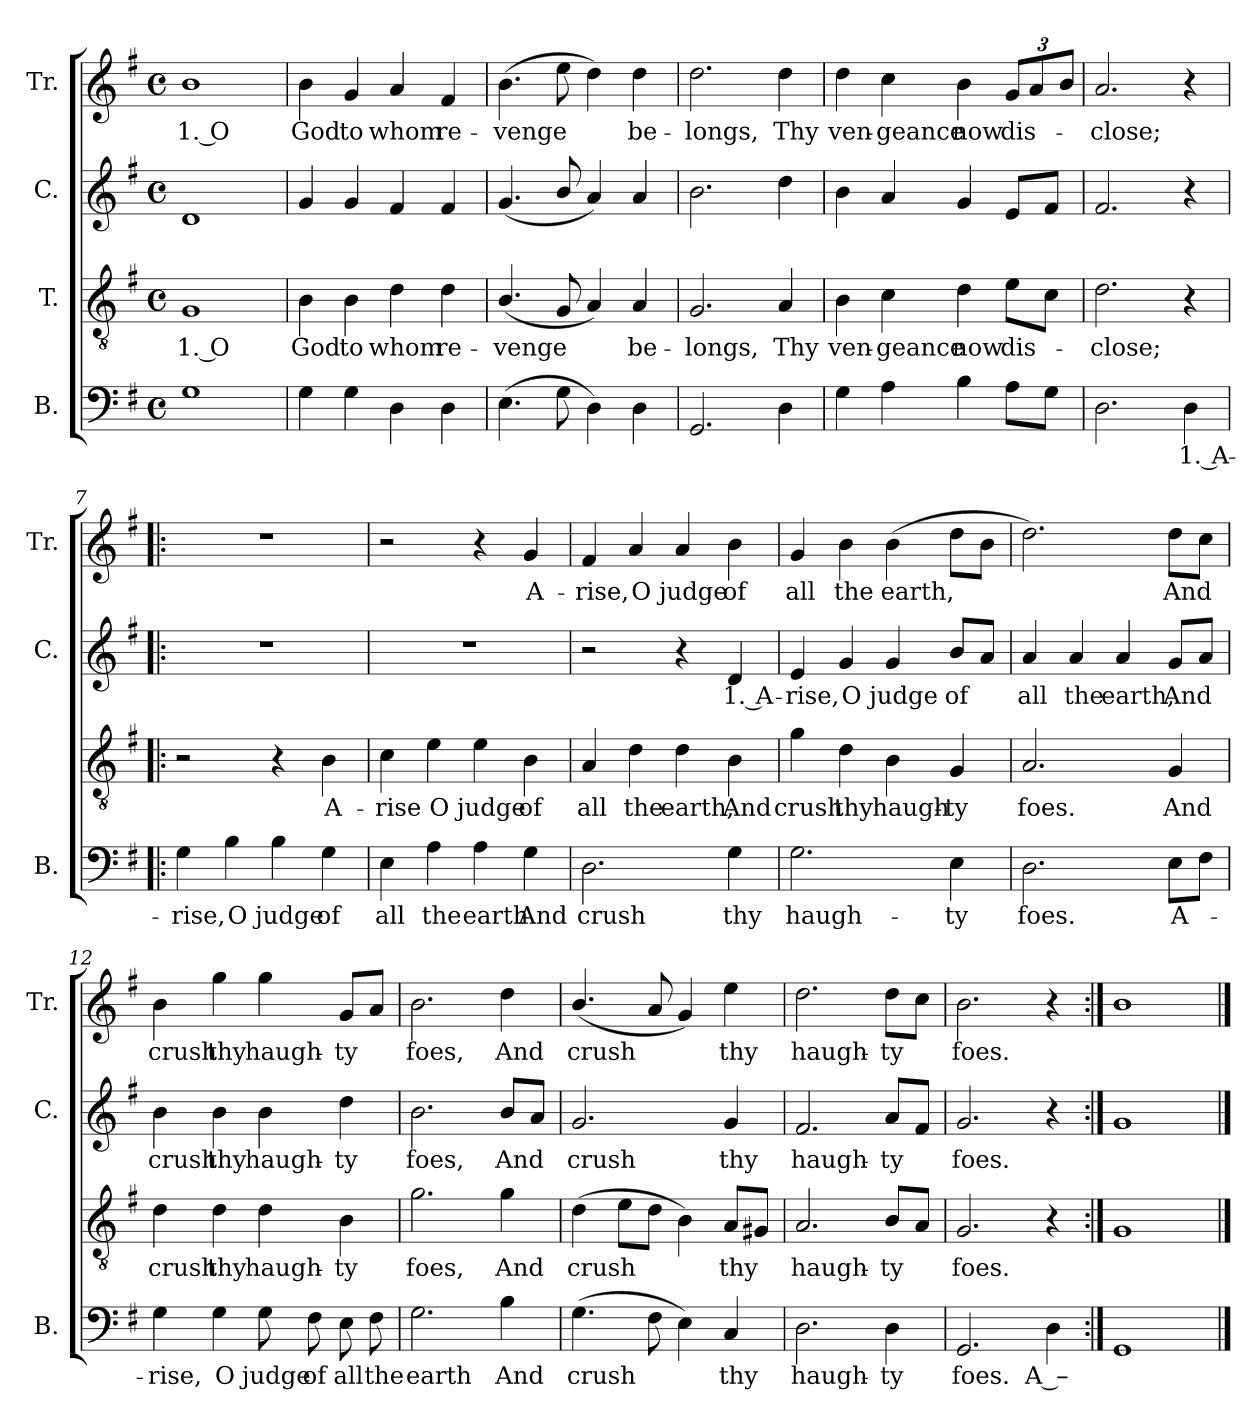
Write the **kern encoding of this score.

**kern	**text	**kern	**text	**kern	**text	**kern	**text
*part4	*part4	*part3	*part3	*part2	*part2	*part1	*part1
*staff4	*staff4	*staff3	*staff3	*staff2	*staff2	*staff1	*staff1
*I"B.	*	*I"T.	*	*I"C.	*	*I"Tr.	*
*I'B.	*	*	*	*I'C.	*	*I'Tr.	*
*clefF4	*	*clefGv2	*	*clefG2	*	*clefG2	*
*k[f#]	*	*k[f#]	*	*k[f#]	*	*k[f#]	*
*M4/4	*	*M4/4	*	*M4/4	*	*M4/4	*
*met(c)	*	*met(c)	*	*met(c)	*	*met(c)	*
*MM120	*	*MM120	*	*MM120	*	*MM120	*
=1	=1	=1	=1	=1	=1	=1	=1
1G	.	1G	1. O	1d	.	1b	1. O
=2	=2	=2	=2	=2	=2	=2	=2
4G\	.	4B\	God	4g/	.	4b\	God
4G\	.	4B\	to	4g/	.	4g/	to
4D\	.	4d\	whom	4f#/	.	4a/	whom
4D\	.	4d\	re-	4f#/	.	4f#/	re-
=3	=3	=3	=3	=3	=3	=3	=3
(4.E\	.	(4.B/	-venge	(4.g/	.	(4.b\	-venge
8G\	.	8G/	.	8b/	.	8ee\	.
4D\)	.	4A/)	.	4a/)	.	4dd\)	.
4D\	.	4A/	be-	4a/	.	4dd\	be-
=4	=4	=4	=4	=4	=4	=4	=4
2.GG/	.	2.G/	-longs,	2.b\	.	2.dd\	-longs,
4D\	.	4A/	Thy	4dd\	.	4dd\	Thy
=5	=5	=5	=5	=5	=5	=5	=5
4G\	.	4B\	ven-	4b\	.	4dd\	ven-
4A\	.	4c\	-geance	4a/	.	4cc\	-geance
4B\	.	4d\	now	4g/	.	4b\	now
*	*	*	*	*	*	*Xbrackettup	*
8A\L	.	8e\L	dis-	8e/L	.	12g/L	dis-
.	.	.	.	.	.	12a/	.
8G\J	.	8c\J	.	8f#/J	.	.	.
.	.	.	.	.	.	12b/J	.
=6	=6	=6	=6	=6	=6	=6	=6
2.D\	.	2.d\	-close;	2.f#/	.	2.a/	-close;
4D\	1. A-	4r	.	4r	.	4r	.
=7!|:	=7!|:	=7!|:	=7!|:	=7!|:	=7!|:	=7!|:	=7!|:
4G\	-rise,	2r	.	1r	.	1r	.
4B\	O	.	.	.	.	.	.
4B\	judge	4r	.	.	.	.	.
4G\	of	4B\	A-	.	.	.	.
=8	=8	=8	=8	=8	=8	=8	=8
4E\	all	4c\	-rise	1r	.	2r	.
4A\	the	4e\	O	.	.	.	.
4A\	earth	4e\	judge	.	.	4r	.
4G\	And	4B\	of	.	.	4g/	A-
=9	=9	=9	=9	=9	=9	=9	=9
2.D\	crush	4A/	all	2r	.	4f#/	-rise,
.	.	4d\	the	.	.	4a/	O
.	.	4d\	earth,	4r	.	4a/	judge
4G\	thy	4B\	And	4d/	1. A-	4b\	of
!!LO:LB:g=z
=10	=10	=10	=10	=10	=10	=10	=10
2.G\	haugh-	4g\	crush	4e/	-rise,	4g/	all
.	.	4d\	thy	4g/	O	4b\	the
.	.	4B\	haugh-	4g/	judge	(4b\	earth,
4E\	-ty	4G/	-ty	8b/L	of	8dd\L	.
.	.	.	.	8a/J	.	8b\J	.
=11	=11	=11	=11	=11	=11	=11	=11
2.D\	foes.	2.A/	foes.	4a/	all	2.dd\)	.
.	.	.	.	4a/	the	.	.
.	.	.	.	4a/	earth,	.	.
8E\L	A-	4G/	And	8g/L	And	8dd\L	And
8F#\J	.	.	.	8a/J	.	8cc\J	.
=12	=12	=12	=12	=12	=12	=12	=12
4G\	-rise,	4d\	crush	4b\	crush	4b\	crush
4G\	O	4d\	thy	4b\	thy	4gg\	thy
8G\	judge	4d\	haugh-	4b\	haugh-	4gg\	haugh-
8F#\	of	.	.	.	.	.	.
8E\	all	4B\	-ty	4dd\	-ty	8g/L	-ty
8F#\	the	.	.	.	.	8a/J	.
=13	=13	=13	=13	=13	=13	=13	=13
2.G\	earth	2.g\	foes,	2.b\	foes,	2.b\	foes,
4B\	And	4g\	And	8b/L	And	4dd\	And
.	.	.	.	8a/J	.	.	.
=14	=14	=14	=14	=14	=14	=14	=14
(4.G\	crush	(4d\	crush	2.g/	crush	(4.b/	crush
.	.	8e\L	.	.	.	.	.
8F#\	.	8d\J	.	.	.	8a/	.
4E\)	.	4B\)	.	.	.	4g/)	.
4C/	thy	8A/L	thy	4g/	thy	4ee\	thy
.	.	8G#X/J	.	.	.	.	.
=15	=15	=15	=15	=15	=15	=15	=15
2.D\	haugh-	2.A/	haugh-	2.f#/	haugh-	2.dd\	haugh-
4D\	-ty	8B/L	-ty	8a/L	-ty	8dd\L	-ty
.	.	8A/J	.	8f#/J	.	8cc\J	.
=16	=16	=16	=16	=16	=16	=16	=16
2.GG/	foes.	2.G/	foes.	2.g/	foes.	2.b\	foes.
4D\	A –	4r	.	4r	.	4r	.
=17:|!	=17:|!	=17:|!	=17:|!	=17:|!	=17:|!	=17:|!	=17:|!
1GG	.	1G	.	1g	.	1b	.
==	==	==	==	==	==	==	==
*-	*-	*-	*-	*-	*-	*-	*-
